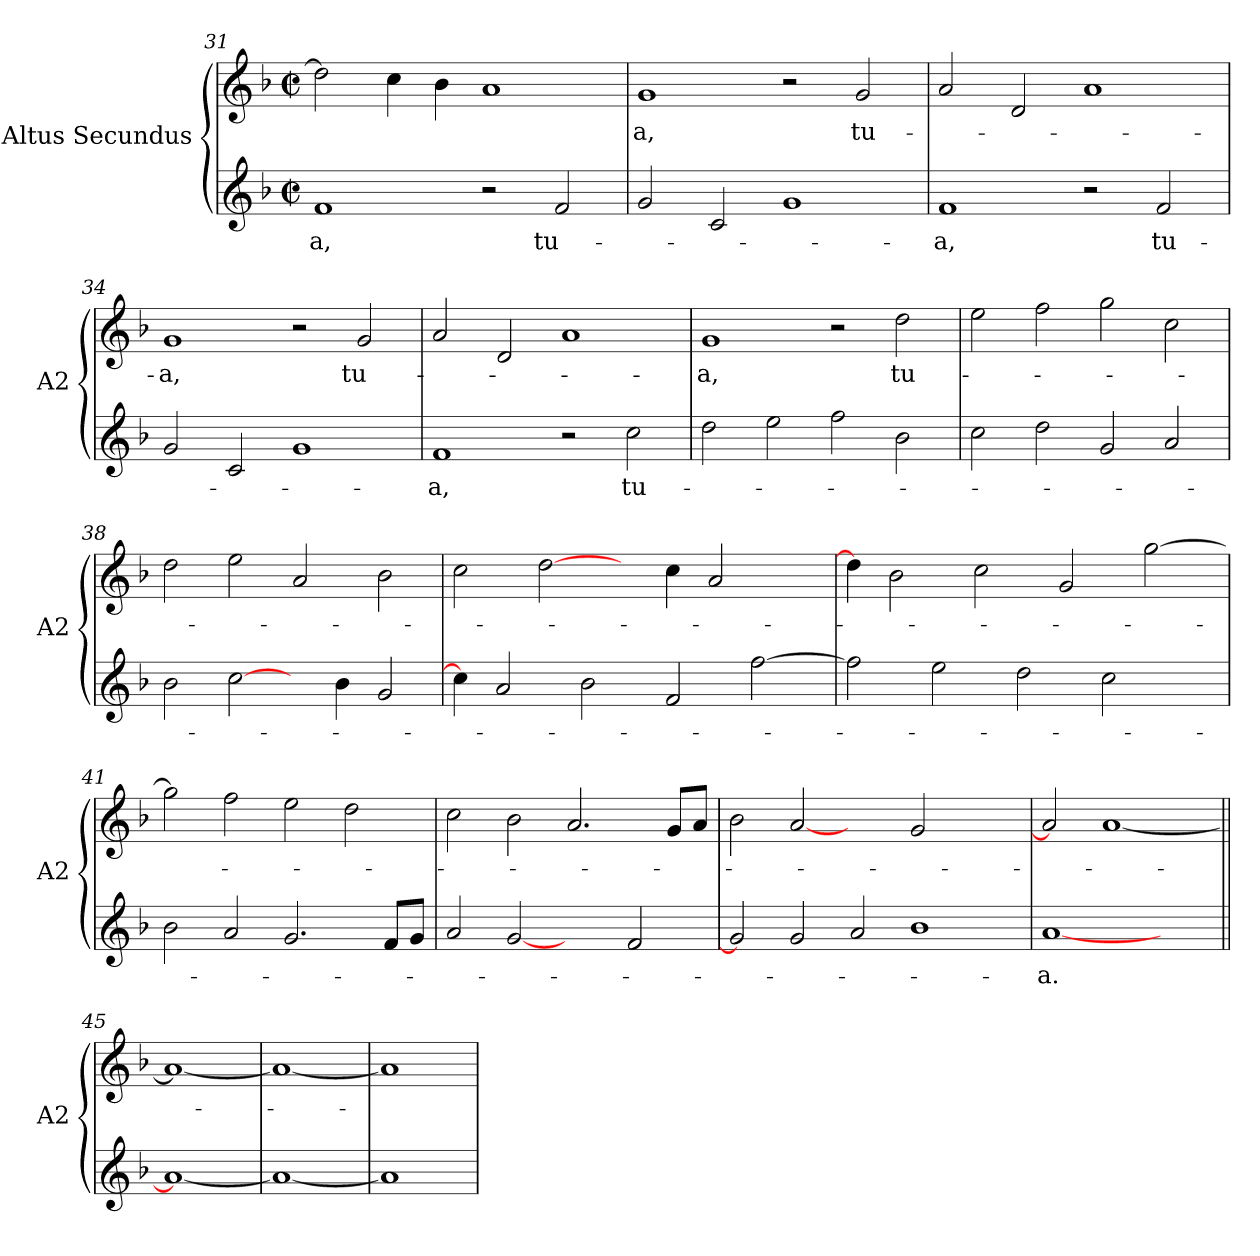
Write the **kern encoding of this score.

**kern	**text	**kern	**text
*part1	*part1	*part1	*part1
*staff2	*staff2	*staff1	*staff1
*I"Altus Secundus	*	*	*
*I'A2	*	*	*
!!LO:LB:g=z
*clefG2	*	*clefG2	*
*k[b-]	*	*k[b-]	*
*M2/2	*	*M2/2	*
*met(c|)	*	*met(c|)	*
=31	=31	=31	=31
1f	-a,	2dd\]	.
.	.	4cc\	.
.	.	4b-\	.
2r	.	1a	.
2f/	tu-	.	.
=32	=32	=32	=32
2g/	.	1g	-a,
2c/	.	.	.
1g	.	2r	.
.	.	2g/	tu-
=33	=33	=33	=33
1f	-a,	2a/	.
.	.	2d/	.
2r	.	1a	.
2f/	tu-	.	.
=34	=34	=34	=34
2g/	.	1g	-a,
2c/	.	.	.
1g	.	2r	.
.	.	2g/	tu-
=35	=35	=35	=35
1f	-a,	2a/	.
.	.	2d/	.
2r	.	1a	.
2cc\	tu-	.	.
=36	=36	=36	=36
2dd\	.	1g	-a,
2ee\	.	.	.
2ff\	.	2r	.
2b-\	.	2dd\	tu-
=37	=37	=37	=37
2cc\	.	2ee\	.
2dd\	.	2ff\	.
2g/	.	2gg\	.
2a/	.	2cc\	.
!!LO:PB:g=z
=38	=38	=38	=38
2b-\	.	2dd\	.
[2cc\	.	2ee\	.
4ryy	.	2a/	.
4b-\	.	.	.
2g/	.	2b-\	.
=39	=39	=39	=39
4cc\]	.	2cc\	.
2a/	.	.	.
.	.	[2dd\	.
2b-\	.	.	.
.	.	4ryy	.
2f/	.	4cc\	.
.	.	2a/	.
[2ff	.	.	.
.	.	4ryy	.
=40	=40	=40	=40
2ff\]	.	4dd\]	.
.	.	2b-\	.
2ee\	.	.	.
.	.	2cc\	.
2dd\	.	.	.
.	.	2g/	.
2cc\	.	.	.
.	.	[2gg	.
4ryy	.	.	.
=41	=41	=41	=41
2b-\	.	2gg\]	.
2a/	.	2ff\	.
2.g/	.	2ee\	.
.	.	2dd\	.
8f/L	.	.	.
8g/J	.	.	.
=42	=42	=42	=42
2a/	.	2cc\	.
[2g	.	2b-\	.
2ryy	.	2.a/	.
2f/	.	.	.
.	.	8g/L	.
.	.	8a/J	.
=43	=43	=43	=43
2g]	.	2b-\	.
2g/	.	[2a	.
2a/	.	2ryy	.
1b-	.	2g/	.
.	.	2ryy	.
=44	=44	=44	=44
[1a/	-a.	2a]	.
.	.	[1a/	.
2ryy	.	.	.
=45||	=45||	=45||	=45||
1a/_	.	1a/_	.
=46	=46	=46	=46
1a/_	.	1a/_	.
=47	=47	=47	=47
1a/]	.	1a/]	.
=	=	=	=
*-	*-	*-	*-
